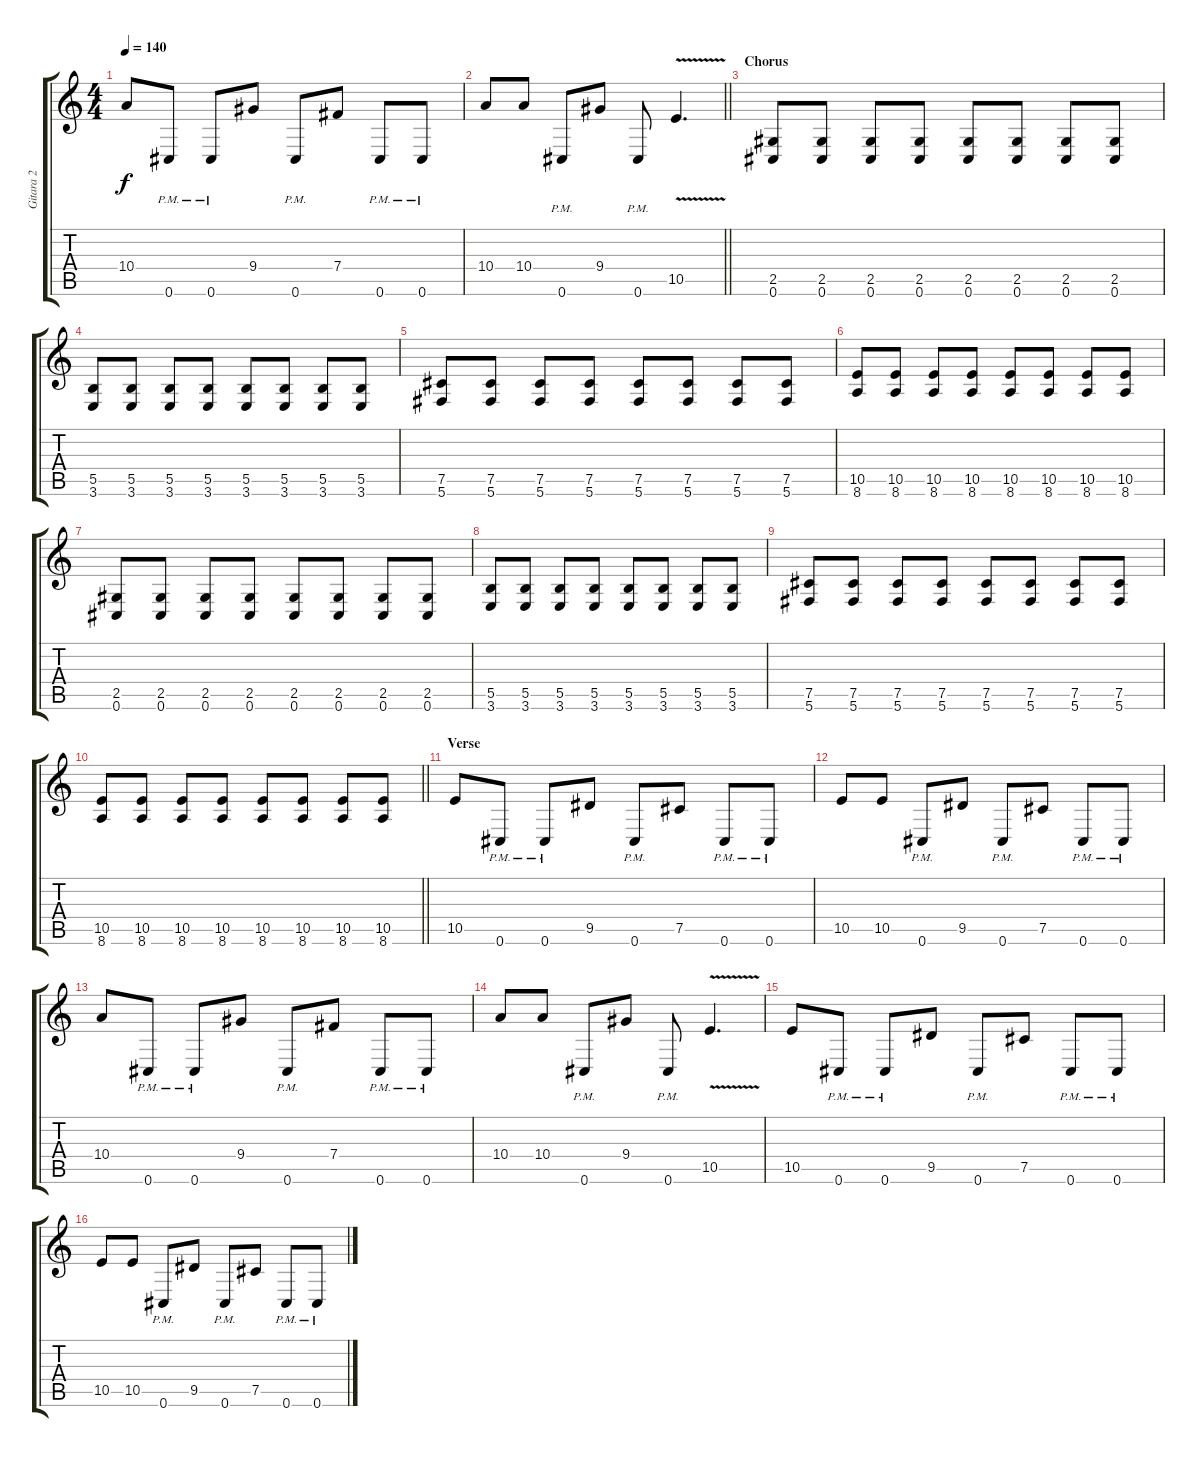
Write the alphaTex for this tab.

\track ("Gitara 2" "Gitara 2") {instrument distortionguitar}
\staff {score tabs}
\tuning (Db4 Ab3 E3 B2 Gb2 Db2) {hide}
\ts (4 4)
\tempo 140
\clef g2
\ks c
10.4.8{dy f} 0.6{pm}.8 0.6{pm}.8 9.4.8 0.6{pm}.8 7.4.8 0.6{pm}.8 0.6{pm}.8 |
\barLineRight lightlight
10.4.8 10.4.8 0.6{pm}.8 9.4.8 0.6{pm}.8 10.5{v}.4{d} |
\section ("" "Chorus")
(2.5 0.6).8 (2.5 0.6).8 (2.5 0.6).8 (2.5 0.6).8 (2.5 0.6).8 (2.5 0.6).8 (2.5 0.6).8 (2.5 0.6).8 |
(5.5 3.6).8 (5.5 3.6).8 (5.5 3.6).8 (5.5 3.6).8 (5.5 3.6).8 (5.5 3.6).8 (5.5 3.6).8 (5.5 3.6).8 |
(7.5 5.6).8 (7.5 5.6).8 (7.5 5.6).8 (7.5 5.6).8 (7.5 5.6).8 (7.5 5.6).8 (7.5 5.6).8 (7.5 5.6).8 |
(10.5 8.6).8 (10.5 8.6).8 (10.5 8.6).8 (10.5 8.6).8 (10.5 8.6).8 (10.5 8.6).8 (10.5 8.6).8 (10.5 8.6).8 |
(2.5 0.6).8 (2.5 0.6).8 (2.5 0.6).8 (2.5 0.6).8 (2.5 0.6).8 (2.5 0.6).8 (2.5 0.6).8 (2.5 0.6).8 |
(5.5 3.6).8 (5.5 3.6).8 (5.5 3.6).8 (5.5 3.6).8 (5.5 3.6).8 (5.5 3.6).8 (5.5 3.6).8 (5.5 3.6).8 |
(7.5 5.6).8 (7.5 5.6).8 (7.5 5.6).8 (7.5 5.6).8 (7.5 5.6).8 (7.5 5.6).8 (7.5 5.6).8 (7.5 5.6).8 |
\barLineRight lightlight
(10.5 8.6).8 (10.5 8.6).8 (10.5 8.6).8 (10.5 8.6).8 (10.5 8.6).8 (10.5 8.6).8 (10.5 8.6).8 (10.5 8.6).8 |
\section ("" "Verse")
10.5.8 0.6{pm}.8 0.6{pm}.8 9.5.8 0.6{pm}.8 7.5.8 0.6{pm}.8 0.6{pm}.8 |
10.5.8 10.5.8 0.6{pm}.8 9.5.8 0.6{pm}.8 7.5.8 0.6{pm}.8 0.6{pm}.8 |
10.4.8 0.6{pm}.8 0.6{pm}.8 9.4.8 0.6{pm}.8 7.4.8 0.6{pm}.8 0.6{pm}.8 |
10.4.8 10.4.8 0.6{pm}.8 9.4.8 0.6{pm}.8 10.5{v}.4{d} |
10.5.8 0.6{pm}.8 0.6{pm}.8 9.5.8 0.6{pm}.8 7.5.8 0.6{pm}.8 0.6{pm}.8 |
10.5.8 10.5.8 0.6{pm}.8 9.5.8 0.6{pm}.8 7.5.8 0.6{pm}.8 0.6{pm}.8
